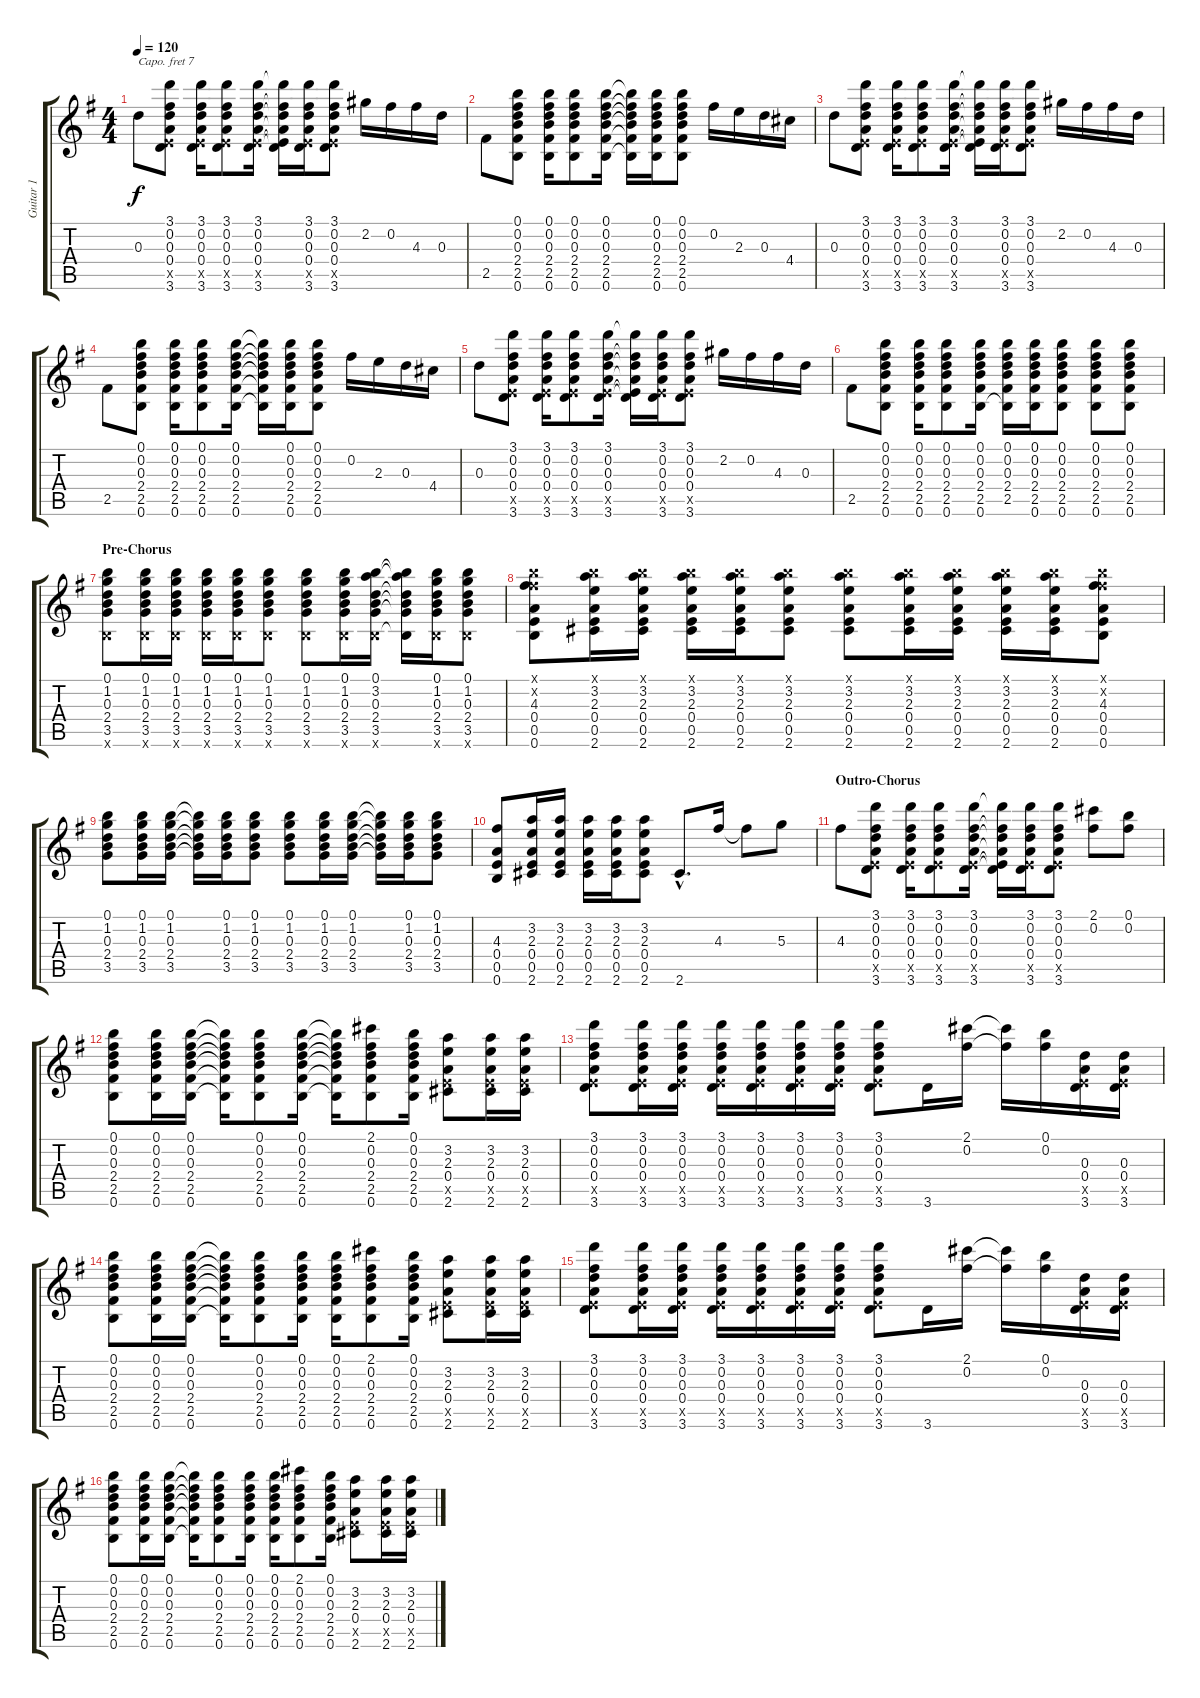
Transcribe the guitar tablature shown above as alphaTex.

\track ("Guitar 1" "Guitar 1") {instrument acousticguitarsteel}
\staff {score tabs}
\capo 7
\tuning (E4 B3 G3 D3 A2 E2) {hide}
\ts (4 4)
\tempo 120
\clef g2
\ks g
0.3.8{dy f} (3.1 0.2 0.3 0.4 0.5{x} 3.6).8 (3.1 0.2 0.3 0.4 0.5{x} 3.6).16 (3.1 0.2 0.3 0.4 0.5{x} 3.6).8 (3.1 0.2 0.3 0.4 0.5{x} 3.6).16 (3.1{t} 0.2{t} 0.3{t} 0.4{t} 0.5{t} 3.6{t}).16 (3.1 0.2 0.3 0.4 0.5{x} 3.6).16 (3.1 0.2 0.3 0.4 0.5{x} 3.6).8 2.2.16 0.2.16 4.3.16 0.3.16 |
2.5.8 (0.1 0.2 0.3 2.4 2.5 0.6).8 (0.1 0.2 0.3 2.4 2.5 0.6).16 (0.1 0.2 0.3 2.4 2.5 0.6).8 (0.1 0.2 0.3 2.4 2.5 0.6).16 (0.1{t} 0.2{t} 0.3{t} 2.4{t} 2.5{t} 0.6{t}).16 (0.1 0.2 0.3 2.4 2.5 0.6).16 (0.1 0.2 0.3 2.4 2.5 0.6).8 0.2.16 2.3.16 0.3.16 4.4.16 |
0.3.8 (3.1 0.2 0.3 0.4 0.5{x} 3.6).8 (3.1 0.2 0.3 0.4 0.5{x} 3.6).16 (3.1 0.2 0.3 0.4 0.5{x} 3.6).8 (3.1 0.2 0.3 0.4 0.5{x} 3.6).16 (3.1{t} 0.2{t} 0.3{t} 0.4{t} 0.5{t} 3.6{t}).16 (3.1 0.2 0.3 0.4 0.5{x} 3.6).16 (3.1 0.2 0.3 0.4 0.5{x} 3.6).8 2.2.16 0.2.16 4.3.16 0.3.16 |
2.5.8 (0.1 0.2 0.3 2.4 2.5 0.6).8 (0.1 0.2 0.3 2.4 2.5 0.6).16 (0.1 0.2 0.3 2.4 2.5 0.6).8 (0.1 0.2 0.3 2.4 2.5 0.6).16 (0.1{t} 0.2{t} 0.3{t} 2.4{t} 2.5{t} 0.6{t}).16 (0.1 0.2 0.3 2.4 2.5 0.6).16 (0.1 0.2 0.3 2.4 2.5 0.6).8 0.2.16 2.3.16 0.3.16 4.4.16 |
0.3.8 (3.1 0.2 0.3 0.4 0.5{x} 3.6).8 (3.1 0.2 0.3 0.4 0.5{x} 3.6).16 (3.1 0.2 0.3 0.4 0.5{x} 3.6).8 (3.1 0.2 0.3 0.4 0.5{x} 3.6).16 (3.1{t} 0.2{t} 0.3{t} 0.4{t} 0.5{t} 3.6{t}).16 (3.1 0.2 0.3 0.4 0.5{x} 3.6).16 (3.1 0.2 0.3 0.4 0.5{x} 3.6).8 2.2.16 0.2.16 4.3.16 0.3.16 |
2.5.8 (0.1 0.2 0.3 2.4 2.5 0.6).8 (0.1 0.2 0.3 2.4 2.5 0.6).16 (0.1 0.2 0.3 2.4 2.5 0.6).8 (0.1 0.2 0.3 2.4 2.5 0.6).16 (0.1 0.2 0.3 2.4 2.5 0.6{t}).16 (0.1 0.2 0.3 2.4 2.5 0.6).16 (0.1 0.2 0.3 2.4 2.5 0.6).8 (0.1 0.2 0.3 2.4 2.5 0.6).8 (0.1 0.2 0.3 2.4 2.5 0.6).8 |
\section ("" "Pre-Chorus")
(0.1 1.2 0.3 2.4 3.5 0.6{x}).8 (0.1 1.2 0.3 2.4 3.5 0.6{x}).16 (0.1 1.2 0.3 2.4 3.5 0.6{x}).16 (0.1 1.2 0.3 2.4 3.5 0.6{x}).16 (0.1 1.2 0.3 2.4 3.5 0.6{x}).16 (0.1 1.2 0.3 2.4 3.5 0.6{x}).8 (0.1 1.2 0.3 2.4 3.5 0.6{x}).8 (0.1 1.2 0.3 2.4 3.5 0.6{x}).16 (0.1 3.2 0.3 2.4 3.5 0.6{x}).16 (0.1{t} 3.2{t} 0.3{t} 2.4{t} 3.5{t} 0.6{t}).16 (0.1 1.2 0.3 2.4 3.5 0.6{x}).16 (0.1 1.2 0.3 2.4 3.5 0.6{x}).8 |
(0.1{x} 0.2{x} 4.3 0.4 0.5 0.6).8 (0.1{x} 3.2 2.3 0.4 0.5 2.6).16 (0.1{x} 3.2 2.3 0.4 0.5 2.6).16 (0.1{x} 3.2 2.3 0.4 0.5 2.6).16 (0.1{x} 3.2 2.3 0.4 0.5 2.6).16 (0.1{x} 3.2 2.3 0.4 0.5 2.6).8 (0.1{x} 3.2 2.3 0.4 0.5 2.6).8 (0.1{x} 3.2 2.3 0.4 0.5 2.6).16 (0.1{x} 3.2 2.3 0.4 0.5 2.6).16 (0.1{x} 3.2 2.3 0.4 0.5 2.6).16 (0.1{x} 3.2 2.3 0.4 0.5 2.6).16 (0.1{x} 0.2{x} 4.3 0.4 0.5 0.6).8 |
(0.1 1.2 0.3 2.4 3.5).8 (0.1 1.2 0.3 2.4 3.5).16 (0.1 1.2 0.3 2.4 3.5).16 (0.1{t} 1.2{t} 0.3{t} 2.4{t} 3.5{t}).16 (0.1 1.2 0.3 2.4 3.5).16 (0.1 1.2 0.3 2.4 3.5).8 (0.1 1.2 0.3 2.4 3.5).8 (0.1 1.2 0.3 2.4 3.5).16 (0.1 1.2 0.3 2.4 3.5).16 (0.1{t} 1.2{t} 0.3{t} 2.4{t} 3.5{t}).16 (0.1 1.2 0.3 2.4 3.5).16 (0.1 1.2 0.3 2.4 3.5).8 |
(4.3 0.4 0.5 0.6).8 (3.2 2.3 0.4 0.5 2.6).16 (3.2 2.3 0.4 0.5 2.6).16 (3.2 2.3 0.4 0.5 2.6).16 (3.2 2.3 0.4 0.5 2.6).16 (3.2 2.3 0.4 0.5 2.6).8 2.6{hac}.8{d} 4.3.16 4.3{t}.8 5.3.8 |
\section ("" "Outro-Chorus")
4.3.8 (3.1 0.2 0.3 0.4 0.5{x} 3.6).8 (3.1 0.2 0.3 0.4 0.5{x} 3.6).16 (3.1 0.2 0.3 0.4 0.5{x} 3.6).8 (3.1 0.2 0.3 0.4 0.5{x} 3.6).16 (3.1{t} 0.2{t} 0.3{t} 0.4{t} 0.5{t} 3.6{t}).16 (3.1 0.2 0.3 0.4 0.5{x} 3.6).16 (3.1 0.2 0.3 0.4 0.5{x} 3.6).8 (2.1 0.2).8 (0.1 0.2).8 |
(0.1 0.2 0.3 2.4 2.5 0.6).8 (0.1 0.2 0.3 2.4 2.5 0.6).16 (0.1 0.2 0.3 2.4 2.5 0.6).16 (0.1{t} 0.2{t} 0.3{t} 2.4{t} 2.5{t} 0.6{t}).16 (0.1 0.2 0.3 2.4 2.5 0.6).8 (0.1 0.2 0.3 2.4 2.5 0.6).16 (0.1{t} 0.2{t} 0.3{t} 2.4{t} 2.5{t} 0.6{t}).16 (2.1 0.2 0.3 2.4 2.5 0.6).8 (0.1 0.2 0.3 2.4 2.5 0.6).16 (3.2 2.3 0.4 0.5{x} 2.6).8 (3.2 2.3 0.4 0.5{x} 2.6).16 (3.2 2.3 0.4 0.5{x} 2.6).16 |
(3.1 0.2 0.3 0.4 0.5{x} 3.6).8 (3.1 0.2 0.3 0.4 0.5{x} 3.6).16 (3.1 0.2 0.3 0.4 0.5{x} 3.6).16 (3.1 0.2 0.3 0.4 0.5{x} 3.6).16 (3.1 0.2 0.3 0.4 0.5{x} 3.6).16 (3.1 0.2 0.3 0.4 0.5{x} 3.6).16 (3.1 0.2 0.3 0.4 0.5{x} 3.6).16 (3.1 0.2 0.3 0.4 0.5{x} 3.6).8 3.6.16 (2.1 0.2).16 (2.1{t} 0.2{t}).16 (0.1 0.2).16 (0.3 0.4 0.5{x} 3.6).16 (0.3 0.4 0.5{x} 3.6).16 |
(0.1 0.2 0.3 2.4 2.5 0.6).8 (0.1 0.2 0.3 2.4 2.5 0.6).16 (0.1 0.2 0.3 2.4 2.5 0.6).16 (0.1{t} 0.2{t} 0.3{t} 2.4{t} 2.5{t} 0.6{t}).16 (0.1 0.2 0.3 2.4 2.5 0.6).8 (0.1 0.2 0.3 2.4 2.5 0.6).16 (0.1 0.2 0.3 2.4 2.5 0.6).16 (2.1 0.2 0.3 2.4 2.5 0.6).8 (0.1 0.2 0.3 2.4 2.5 0.6).16 (3.2 2.3 0.4 0.5{x} 2.6).8 (3.2 2.3 0.4 0.5{x} 2.6).16 (3.2 2.3 0.4 0.5{x} 2.6).16 |
(3.1 0.2 0.3 0.4 0.5{x} 3.6).8 (3.1 0.2 0.3 0.4 0.5{x} 3.6).16 (3.1 0.2 0.3 0.4 0.5{x} 3.6).16 (3.1 0.2 0.3 0.4 0.5{x} 3.6).16 (3.1 0.2 0.3 0.4 0.5{x} 3.6).16 (3.1 0.2 0.3 0.4 0.5{x} 3.6).16 (3.1 0.2 0.3 0.4 0.5{x} 3.6).16 (3.1 0.2 0.3 0.4 0.5{x} 3.6).8 3.6.16 (2.1 0.2).16 (2.1{t} 0.2{t}).16 (0.1 0.2).16 (0.3 0.4 0.5{x} 3.6).16 (0.3 0.4 0.5{x} 3.6).16 |
(0.1 0.2 0.3 2.4 2.5 0.6).8 (0.1 0.2 0.3 2.4 2.5 0.6).16 (0.1 0.2 0.3 2.4 2.5 0.6).16 (0.1{t} 0.2{t} 0.3{t} 2.4{t} 2.5{t} 0.6{t}).16 (0.1 0.2 0.3 2.4 2.5 0.6).8 (0.1 0.2 0.3 2.4 2.5 0.6).16 (0.1 0.2 0.3 2.4 2.5 0.6).16 (2.1 0.2 0.3 2.4 2.5 0.6).8 (0.1 0.2 0.3 2.4 2.5 0.6).16 (3.2 2.3 0.4 0.5{x} 2.6).8 (3.2 2.3 0.4 0.5{x} 2.6).16 (3.2 2.3 0.4 0.5{x} 2.6).16
